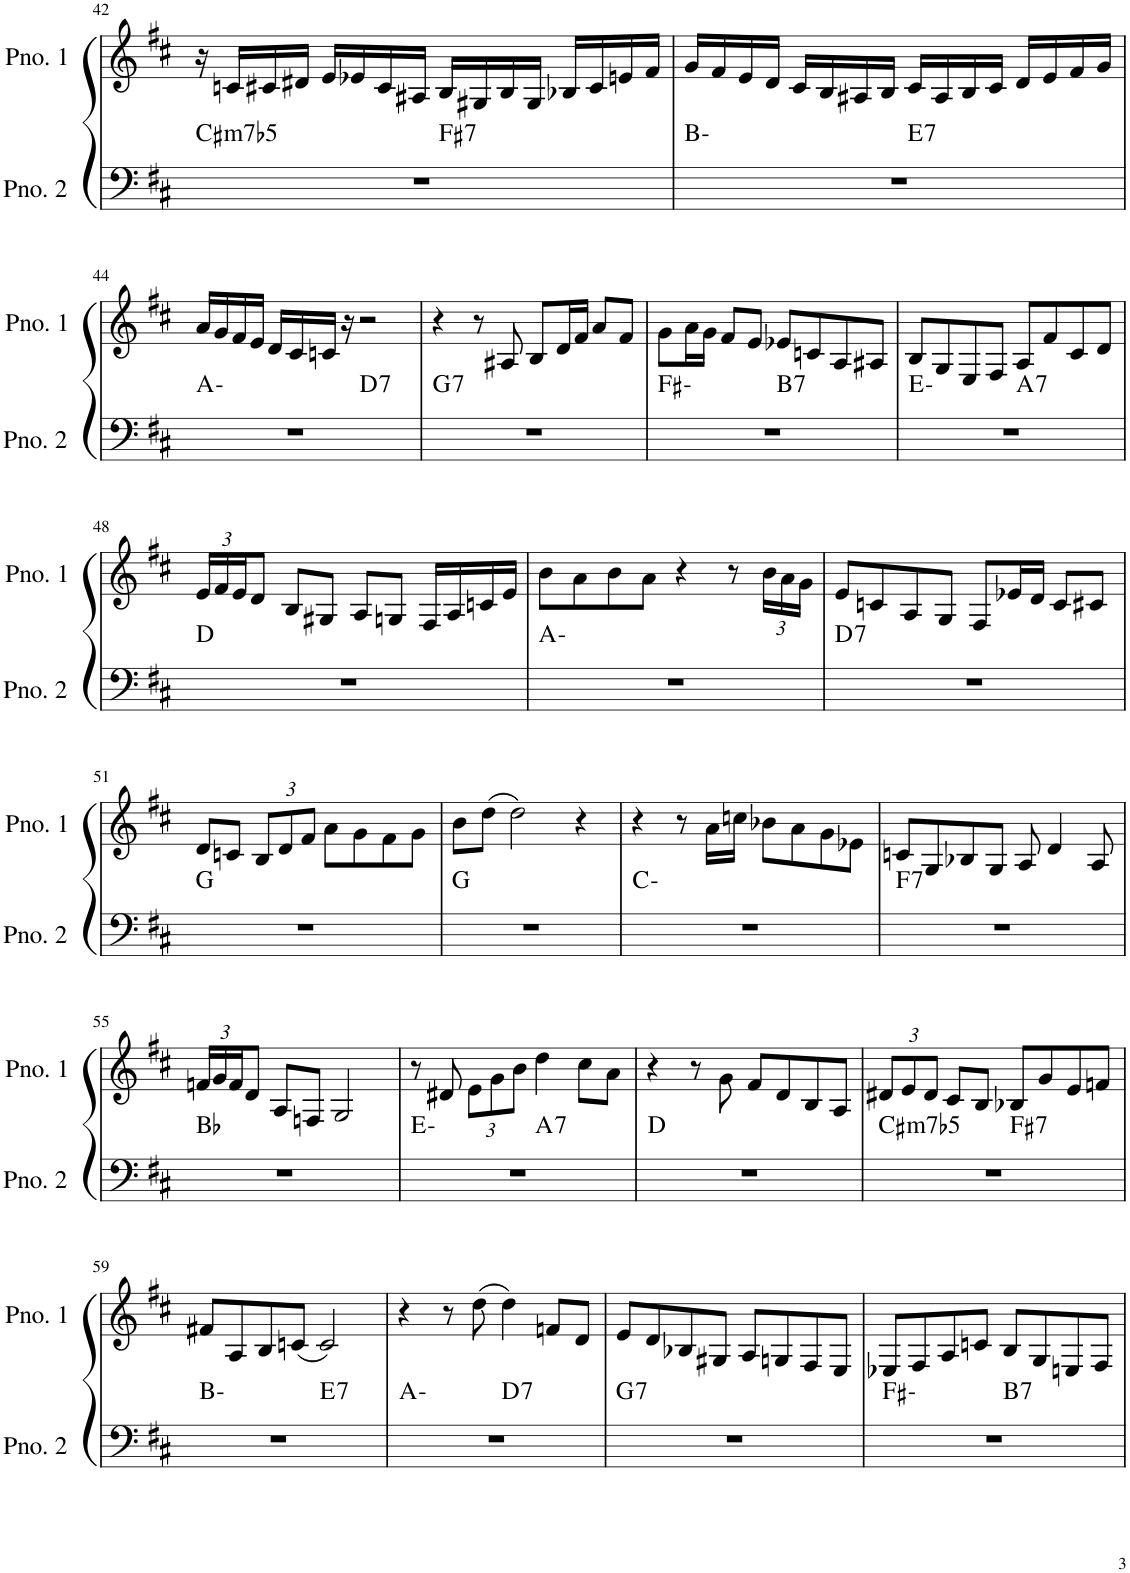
**kern	**harte	**kern
*part2	*part2	*part1
*staff2	*	*staff1
*I"ピアノ 2	*	*I"ピアノ 1
!!LO:PB:g=z
*clefF4	*	*clefG2
*k[f#c#]	*	*k[f#c#]
*M4/4	*	*M4/4
=42	=42	=42
!	!LO:H:kt=m7b5	!
*^	*	*
1r	2ryy	C#:hdim7	16r
.	.	.	16cn/LL
.	.	.	16c#X/
.	.	.	16d#X/JJ
.	.	.	16e/LL
.	.	.	16e-X/
.	.	.	16c#/
.	.	.	16A#X/JJ
!	!	!LO:H:kt=7	!
.	2ryy	F#:7	16B/LL
.	.	.	16G#X/
.	.	.	16B/
.	.	.	16G#/JJ
.	.	.	16B-X/LL
.	.	.	16c#/
.	.	.	16en/
.	.	.	16f#/JJ
=43	=43	=43	=43
1r	2ryy	B:min	16g/LL
.	.	.	16f#/
.	.	.	16e/
.	.	.	16d/JJ
.	.	.	16c#/LL
.	.	.	16B/
.	.	.	16A#X/
.	.	.	16B/JJ
!	!	!LO:H:kt=7	!
.	2ryy	E:7	16c#/LL
.	.	.	16A#/
.	.	.	16B/
.	.	.	16c#/JJ
.	.	.	16d/LL
.	.	.	16e/
.	.	.	16f#/
.	.	.	16g/JJ
!!LO:LB:g=z
=44	=44	=44	=44
1r	2ryy	A:min	16a/LL
.	.	.	16g/
.	.	.	16f#/
.	.	.	16e/JJ
.	.	.	16d/LL
.	.	.	16c#/
.	.	.	16cn/JJ
.	.	.	16r
!	!	!LO:H:kt=7	!
.	2ryy	D:7	2r
=45	=45	=45	=45
!	!	!LO:H:kt=7	!
*v	*v	*	*
1r	G:7	4r
.	.	8r
.	.	8A#X/
.	.	8B/L
.	.	16d/L
.	.	16f#/JJ
.	.	8a/L
.	.	8f#/J
=46	=46	=46
*^	*	*
1r	2ryy	F#:min	8g\L
.	.	.	16a\L
.	.	.	16g\JJ
.	.	.	8f#/L
.	.	.	8e/J
!	!	!LO:H:kt=7	!
.	2ryy	B:7	8e-X/L
.	.	.	8cn/
.	.	.	8A/
.	.	.	8A#X/J
=47	=47	=47	=47
1r	2ryy	E:min	8B/L
.	.	.	8G/
.	.	.	8E/
.	.	.	8F#/J
!	!	!LO:H:kt=7	!
.	2ryy	A:7	8A/L
.	.	.	8f#/
.	.	.	8c#/
.	.	.	8d/J
*v	*v	*	*
!!LO:LB:g=z
=48	=48	=48
*	*	*Xbrackettup
1r	D:maj	24e/LL
.	.	24f#/
.	.	24e/J
.	.	8d/J
.	.	8B/L
.	.	8G#X/J
.	.	8A/L
.	.	8Gn/J
.	.	16F#/LL
.	.	16A/
.	.	16cn/
.	.	16e/JJ
=49	=49	=49
1r	A:min	8b\L
.	.	8a\
.	.	8b\
.	.	8a\J
.	.	4r
.	.	8r
.	.	24b\LL
.	.	24a\
.	.	24g\JJ
=50	=50	=50
!	!LO:H:kt=7	!
1r	D:7	8e/L
.	.	8cn/
.	.	8A/
.	.	8G/J
.	.	8F#/L
.	.	16e-X/L
.	.	16d/JJ
.	.	8c/L
.	.	8c#X/J
!!LO:LB:g=z
=51	=51	=51
1r	G:maj	8d/L
.	.	8cn/J
.	.	12B/L
.	.	12d/
.	.	12f#/J
.	.	8a\L
.	.	8g\
.	.	8f#\
.	.	8g\J
=52	=52	=52
1r	G:maj	8b\L
.	.	(8dd\J
.	.	2dd\)
.	.	4r
=53	=53	=53
1r	C:min	4r
.	.	8r
.	.	16a\LL
.	.	16ccn\JJ
.	.	8b-X\L
.	.	8a\
.	.	8g\
.	.	8e-X\J
=54	=54	=54
!	!LO:H:kt=7	!
1r	F:7	8cn/L
.	.	8G/
.	.	8B-X/
.	.	8G/J
.	.	8A/
.	.	4d/
.	.	8A/
!!LO:LB:g=z
=55	=55	=55
1r	Bb:maj	24fn/LL
.	.	24g/
.	.	24f/J
.	.	8d/J
.	.	8A/L
.	.	8Fn/J
.	.	2G/
=56	=56	=56
*^	*	*
1r	2ryy	E:min	8r
.	.	.	8d#X/
.	.	.	12e\L
.	.	.	12g\
.	.	.	12b\J
!	!	!LO:H:kt=7	!
.	2ryy	A:7	4dd\
.	.	.	8cc#\L
.	.	.	8a\J
*v	*v	*	*
=57	=57	=57
1r	D:maj	4r
.	.	8r
.	.	8g\
.	.	8f#/L
.	.	8d/
.	.	8B/
.	.	8A/J
=58	=58	=58
!	!LO:H:kt=m7b5	!
*^	*	*
1r	2ryy	C#:hdim7	12d#X/L
.	.	.	12e/
.	.	.	12d#/J
.	.	.	8c#/L
.	.	.	8B/J
!	!	!LO:H:kt=7	!
.	2ryy	F#:7	8B-X/L
.	.	.	8g/
.	.	.	8e/
.	.	.	8fn/J
!!LO:LB:g=z
=59	=59	=59	=59
1r	2ryy	B:min	8f#X/L
.	.	.	8A/
.	.	.	8B/
.	.	.	(8cn/J
!	!	!LO:H:kt=7	!
.	2ryy	E:7	2c/)
=60	=60	=60	=60
1r	2ryy	A:min	4r
.	.	.	8r
.	.	.	(8dd\
!	!	!LO:H:kt=7	!
.	2ryy	D:7	4dd\)
.	.	.	8fn/L
.	.	.	8d/J
=61	=61	=61	=61
!	!	!LO:H:kt=7	!
*v	*v	*	*
1r	G:7	8e/L
.	.	8d/
.	.	8B-X/
.	.	8G#X/J
.	.	8A/L
.	.	8Gn/
.	.	8F#/
.	.	8E/J
=62	=62	=62
*^	*	*
1r	2ryy	F#:min	8E-X/L
.	.	.	8F#/
.	.	.	8A/
.	.	.	8cn/J
!	!	!LO:H:kt=7	!
.	2ryy	B:7	8B/L
.	.	.	8G/
.	.	.	8En/
.	.	.	8F#/J
*v	*v	*	*
=	=	=
*-	*-	*-
